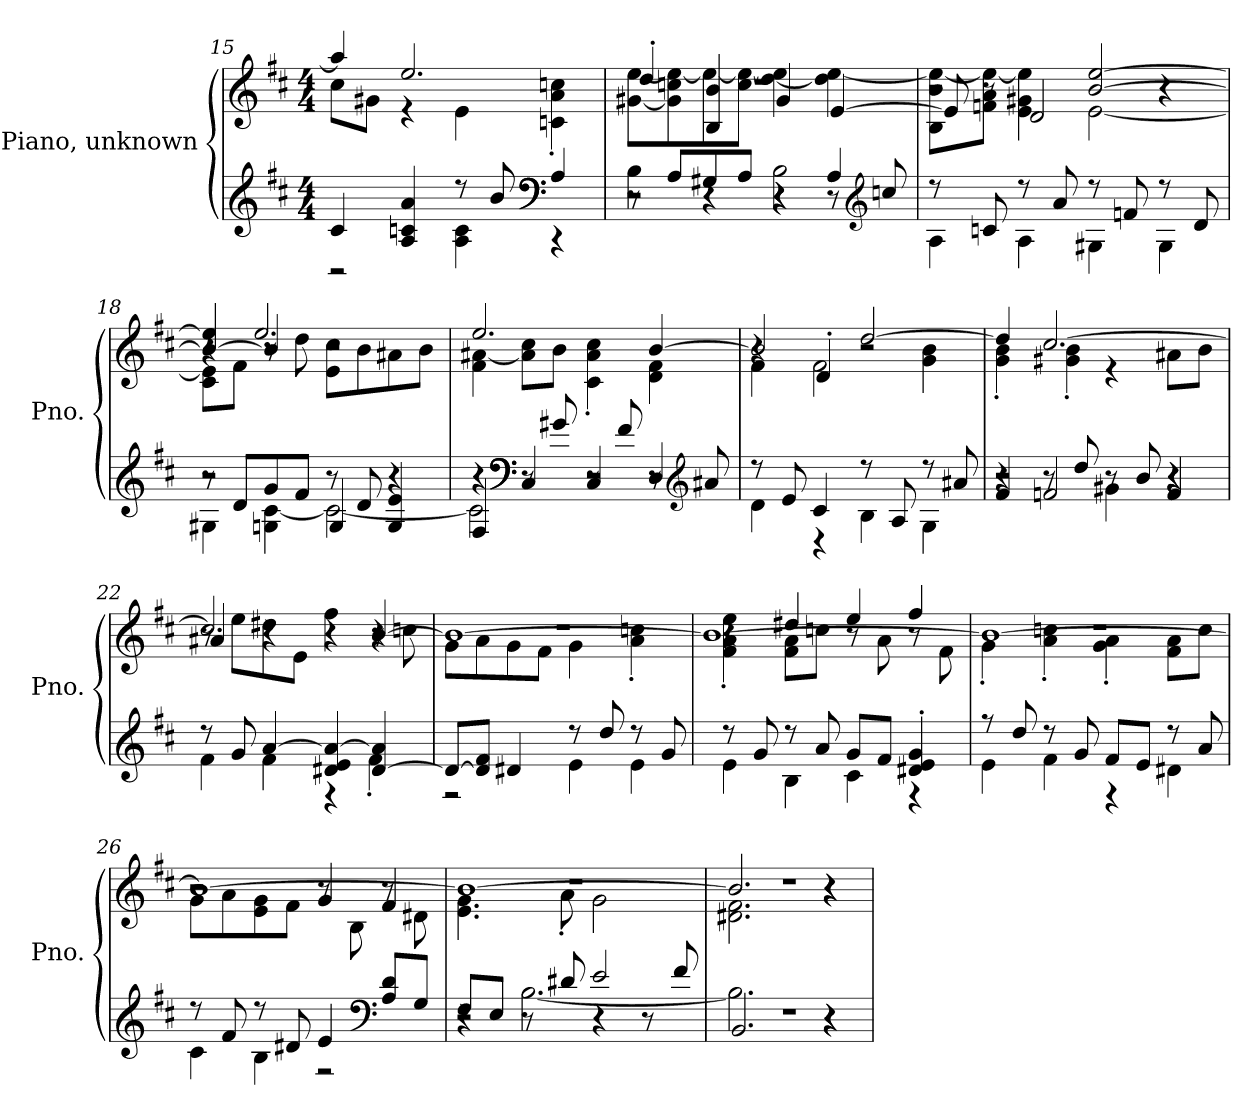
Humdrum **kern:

**kern	**kern
*part1	*part1
*staff2	*staff1
*I"Piano, unknown	*
*I'Pno.	*
!!LO:LB:g=z
*clefG2	*clefG2
*k[f#c#]	*k[f#c#]
*M4/4	*M4/4
=15	=15
*^	*^
4c#/	2r	4aa/]	8cc#\L
.	.	.	8g#X\J
4A/ 4cn/ 4a/	.	2.ee/	4r
8r	4A\ 4c\	.	4e\
8b/	.	.	.
*clefF4	*	*	*
4A/	4r	.	4cn\' 4a\' 4ccn\'
=16	=16	=16	=16
*	*^	*	*^
8r	4B\	2r	1r	[8g#X\ [8ee\L	4dd'/
8A/L	.	.	.	8g#\] 8ccn\ 8ee\_	.
8G#X/	4r	.	.	8ee\_	4B/ 4b/
8A/J	.	.	.	8cc\ 8ee\_J	.
4r	2B\	4r	.	[4dd\ 4ee\]	4g#/
8r	.	4A/	.	4dd\] [4ee\	[4e/
*clefG2	*	*	*	*	*
8ccn/	.	.	.	.	.
*	*v	*v	*	*	*
=17	=17	=17	=17	=17
8r	4A\	2r	8B\ 8b\ 8ee\_L	8e/]
8cn/	.	.	8fn\ 8a\ 8ee\_J	8r
8r	4A\	.	4e\ 4g#X\ 4ee\]	2d/
8a/	.	.	.	.
8r	4G#X\	[2b/ [2ee/	[2e\	.
8fn/	.	.	.	.
8r	4G#\	.	.	4r
8d/	.	.	.	.
!!LO:LB:g=z	!!	!!
=18	=18	=18	=18	=18
*	*^	*	*	*
8r	4G#X\	2r	4b/_ 4ee/]	8c#\ 8e\]L	4r
8d/L	.	.	.	8f#\J	.
8g/	4Gn\ [4c#\	.	4b/]	8r	2.ee/
8f#/J	.	.	.	8dd\	.
8r	2c#\_	4G/	2r	8e\ 8cc#\L	.
8d/	.	.	.	8b\	.
4G/ 4e/	.	4r	.	8a#X\	.
.	.	.	.	8b\J	.
*	*	*	*	*v	*v
=19	=19	=19	=19	=19
4F#/	2c#\]	4r	2.ee/	4f#\ [4a#X\
*clefF4	*	*	*	*
8r	.	4C#/	.	8a#\] 8cc#\L
8g#X/	.	.	.	8b\J
8r	2r	4C#/	.	4c#\' 4a#\' 4cc#\'
8f#/	.	.	.	.
8r	.	4D/	[4b/	4d\ 4f#\
*clefG2	*	*	*	*
8a#X/	.	.	.	.
*	*v	*v	*	*
=20	=20	=20	=20
*	*	*	*^
8r	4d\	2b/]	4f#\	4r
8e/	.	.	.	.
4c#/	4r	.	2f#\	4d'/
8r	4B\	[2dd/	.	2r
8A/	.	.	.	.
8r	4G\	.	4g\ 4b\	.
8a#X/	.	.	.	.
*	*	*	*v	*v
!!LO:PB:g=z
=21	=21	=21	=21
*	*^	*	*
4f#/	2r	4r	4dd/]	4g\' 4b\'
8r	.	2fn/	[2.cc#/	4g#X\' 4b\'
8dd/	.	.	.	.
8r	4g#X\	.	.	4r
8b/	.	.	.	.
4f/	4r	4r	.	8a#X\L
.	.	.	.	8b\J
*	*v	*v	*	*
=22	=22	=22	=22
*	*	*	*^
8r	4f#\	2.cc#/]	8r	4a#X/
8g/	.	.	8ee\L	.
[4a/	4f#\	.	8dd#X\	4r
.	.	.	8e\J	.
4d#X/ 4e/ 4a/_	4r	.	4ff#\	4r
[4d#/ 4a/]	4f#'\	4r	8r	[4b/
.	.	.	8ccn\	.
=23	=23	=23	=23	=23
8d#/L_	2r	1r	8g\L	1b_
8d#/] 8f#/J	.	.	8a\	.
4d#X/	.	.	8g\	.
.	.	.	8f#\J	.
8r	4e\	.	4g\	.
8dd/	.	.	.	.
8r	4e\	.	4a\' 4ccn\'	.
8g/	.	.	.	.
=24	=24	=24	=24	=24
8r	4e\	4r	4f#\' 4a\' 4ee\'	1b_
8g/	.	.	.	.
8r	4B\	4dd#X/	8f#\ 8a\L	.
8a/	.	.	8ccn\J	.
8g/L	4c#\	4ee/	8r	.
8f#/J	.	.	8a\	.
4d#X/' 4e/' 4g/'	4r	4ff#/	8r	.
.	.	.	8f#\	.
!!LO:LB:g=z	!!	!!
=25	=25	=25	=25	=25
8r	4e\	1r	4g'\	1b_
8dd/	.	.	.	.
8r	4f#\	.	4a\' 4ccn\'	.
8g/	.	.	.	.
8f#/L	4r	.	4g\' 4a\'	.
8e/J	.	.	.	.
8r	4d#X\	.	8f#\ 8a\L	.
8a/	.	.	8cc\J	.
=26	=26	=26	=26	=26
8r	4c#\	2r	8g\L	1b_
8f#/	.	.	8a\	.
8r	4B\	.	8e\ 8g\	.
8d#X/	.	.	8f#\J	.
4e/	2r	4g/	8r	.
.	.	.	8B\	.
*clefF4	*	*	*	*
8A/ 8d#/L	.	4f#/	8r	.
8G/J	.	.	8d#X\	.
=27	=27	=27	=27	=27
*	*^	*	*	*
2r	4r	8F#/L	1r	4.e\ 4.g\	1b_
.	.	8E/J	.	.	.
.	[2.B\	8r	.	.	.
.	.	8d#X/	.	8a'\	.
2e/	.	4r	.	2g\	.
.	.	8r	.	.	.
.	.	8f#/	.	.	.
=28	=28	=28	=28	=28	=28
1r	2.B\]	2.BB/	1r	2.d#X\ 2.f#\	2.b/]
.	4r	4r	.	4r	4r
*v	*v	*v	*	*	*
*	*v	*v	*v
=	=
*-	*-
